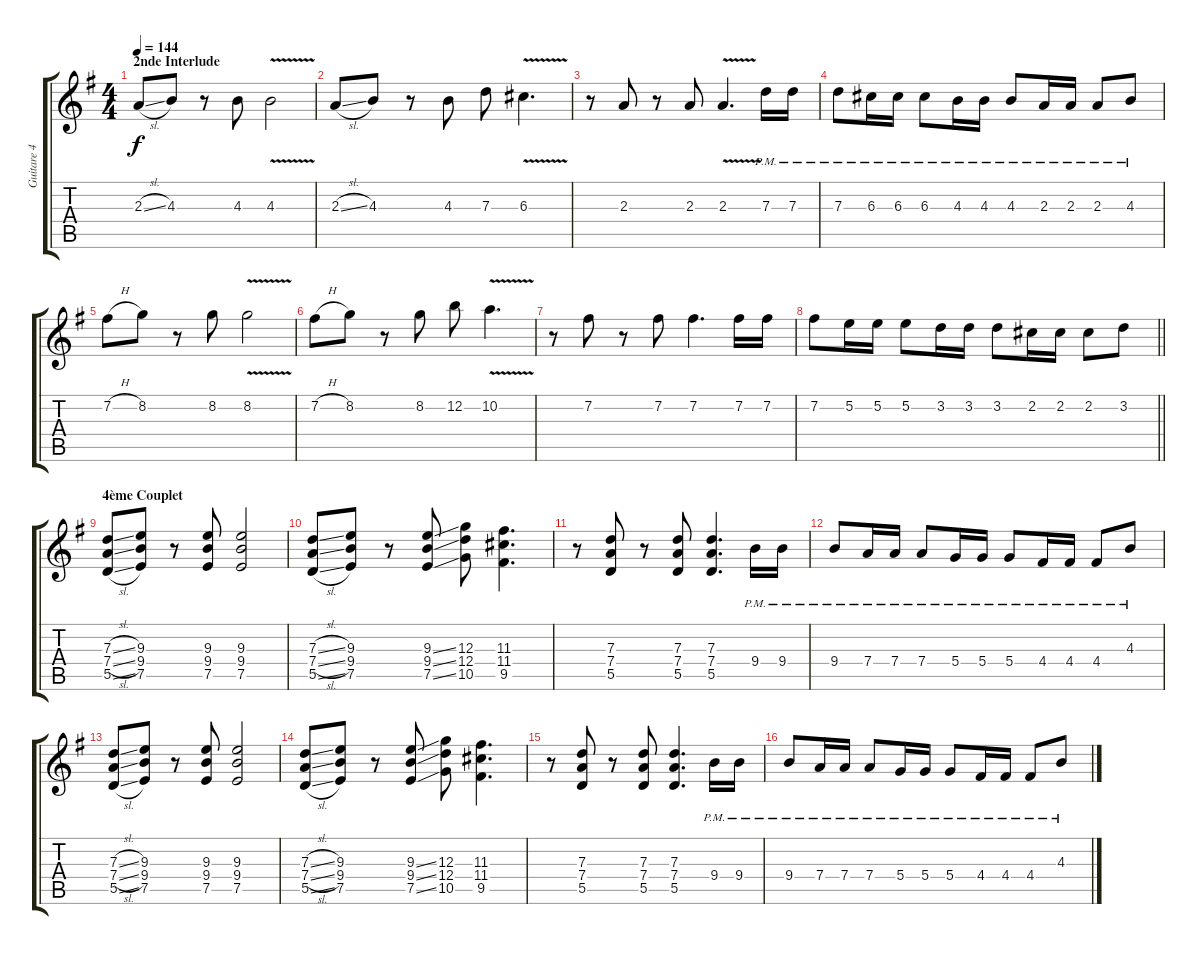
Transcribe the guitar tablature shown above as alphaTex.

\track ("Guitare 4" "Guitare 4") {instrument distortionguitar}
\staff {score tabs}
\tuning (E4 B3 G3 D3 A2 E2) {hide}
\ts (4 4)
\section ("" "2nde Interlude")
\tempo 144
\clef g2
\ks g
2.3{sl}.8{dy f volume 12} 4.3.8 r.8 4.3.8 4.3{v}.2 |
2.3{sl}.8 4.3.8 r.8 4.3.8 7.3.8 6.3{v}.4{d} |
r.8 2.3.8 r.8 2.3.8 2.3{v}.4{d} 7.3{pm}.16 7.3{pm}.16 |
7.3{pm}.8 6.3{pm}.16 6.3{pm}.16 6.3{pm}.8 4.3{pm}.16 4.3{pm}.16 4.3{pm}.8 2.3{pm}.16 2.3{pm}.16 2.3{pm}.8 4.3{pm}.8 |
7.2{h}.8 8.2.8 r.8 8.2.8 8.2{v}.2 |
7.2{h}.8 8.2.8 r.8 8.2.8 12.2.8 10.2{v}.4{d} |
r.8 7.2.8 r.8 7.2.8 7.2.4{d} 7.2.16 7.2.16 |
\barLineRight lightlight
7.2.8 5.2.16 5.2.16 5.2.8 3.2.16 3.2.16 3.2.8 2.2.16 2.2.16 2.2.8 3.2.8 |
\section ("" "4ème Couplet")
(7.3{sl} 7.4{sl} 5.5{sl}).8{volume 15} (9.3 9.4 7.5).8 r.8 (9.3 9.4 7.5).8 (9.3 9.4 7.5).2 |
(7.3{sl} 7.4{sl} 5.5{sl}).8 (9.3 9.4 7.5).8 r.8 (9.3{ss} 9.4{ss} 7.5{ss}).8 (12.3 12.4 10.5).8 (11.3 11.4 9.5).4{d} |
r.8 (7.3 7.4 5.5).8 r.8 (7.3 7.4 5.5).8 (7.3 7.4 5.5).4{d} 9.4{pm}.16 9.4{pm}.16 |
9.4{pm}.8 7.4{pm}.16 7.4{pm}.16 7.4{pm}.8 5.4{pm}.16 5.4{pm}.16 5.4{pm}.8 4.4{pm}.16 4.4{pm}.16 4.4{pm}.8 4.3{pm}.8 |
(7.3{sl} 7.4{sl} 5.5{sl}).8 (9.3 9.4 7.5).8 r.8 (9.3 9.4 7.5).8 (9.3 9.4 7.5).2 |
(7.3{sl} 7.4{sl} 5.5{sl}).8 (9.3 9.4 7.5).8 r.8 (9.3{ss} 9.4{ss} 7.5{ss}).8 (12.3 12.4 10.5).8 (11.3 11.4 9.5).4{d} |
r.8 (7.3 7.4 5.5).8 r.8 (7.3 7.4 5.5).8 (7.3 7.4 5.5).4{d} 9.4{pm}.16 9.4{pm}.16 |
9.4{pm}.8 7.4{pm}.16 7.4{pm}.16 7.4{pm}.8 5.4{pm}.16 5.4{pm}.16 5.4{pm}.8 4.4{pm}.16 4.4{pm}.16 4.4{pm}.8 4.3{pm}.8
